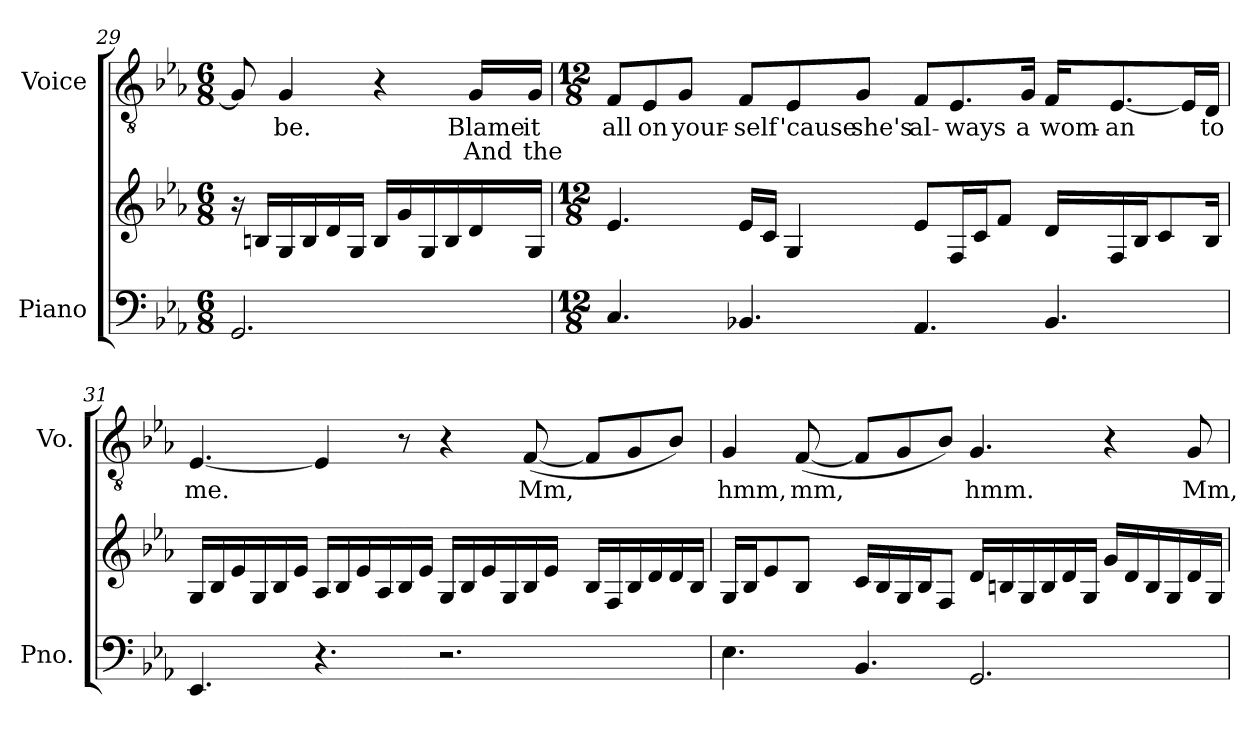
**kern	**kern	**kern	**text	**text
*part2	*part2	*part1	*part1	*part1
*staff3	*staff2	*staff1	*staff1	*staff1
*I"Piano	*	*I"Voice	*	*
*I'Pno.	*	*I'Vo.	*	*
!!LO:LB:g=z
*clefF4	*clefG2	*clefGv2	*	*
*k[b-e-a-]	*k[b-e-a-]	*k[b-e-a-]	*	*
*M6/8	*M6/8	*M6/8	*	*
=29	=29	=29	=29	=29
2.GG/	16r	8G/]	.	.
.	16Bn/LL	.	.	.
!	!	!	!LO:LY:b	!
.	16G/	4G/	be.	.
.	16B/	.	.	.
.	16d/	.	.	.
.	16G/JJ	.	.	.
.	16B/LL	4r	.	.
.	16g/	.	.	.
.	16G/	.	.	.
.	16B/	.	.	.
!	!	!	!LO:LY:b	!LO:LY:b
.	16d/	16G/LL	Blame	And
!	!	!	!LO:LY:b	!LO:LY:b
.	16G/JJ	16G/JJ	it	the
=30	=30	=30	=30	=30
*M12/8	*M12/8	*M12/8	*	*
!	!	!	!LO:LY:b	!
4.C/	4.e-/	8F/L	all	.
!	!	!	!LO:LY:b	!
.	.	8E-/	on	.
!	!	!	!LO:LY:b	!
.	.	8G/J	your-	.
!	!	!	!LO:LY:b	!
4.BB-X/	16e-/LL	8F/L	-self	.
.	16c/JJ	.	.	.
!	!	!	!LO:LY:b	!
.	4G/	8E-/	'cause	.
!	!	!	!LO:LY:b	!
.	.	8G/J	she's	.
!	!	!	!LO:LY:b	!
4.AA-/	8e-/L	8F/L	al-	.
!	!	!	!LO:LY:b	!
.	16F/L	8.E-/	-ways	.
.	16c/J	.	.	.
.	8f/J	.	.	.
!	!	!	!LO:LY:b	!
.	.	16G/Jk	a	.
!	!	!	!LO:LY:b	!
4.BB-/	16d/LL	16F/KL	wom-	.
!	!	!	!LO:LY:b	!
.	16F/	[8.E-/	-an	.
.	16B-/J	.	.	.
.	8c/	.	.	.
.	.	16E-/L]	.	.
!	!	!	!LO:LY:b	!
.	16B-/Jk	16D/JJ	to	.
!!LO:LB:g=z
=31	=31	=31	=31	=31
!	!	!	!LO:LY:b	!
4.EE-/	16G/LL	[4.E-/	me.	.
.	16B-/	.	.	.
.	16e-/	.	.	.
.	16G/	.	.	.
.	16B-/	.	.	.
.	16e-/JJ	.	.	.
4.r	16A-/LL	4E-/]	.	.
.	16B-/	.	.	.
.	16e-/	.	.	.
.	16A-/	.	.	.
.	16B-/	8r	.	.
.	16e-/JJ	.	.	.
2.r	16G/LL	4r	.	.
.	16B-/	.	.	.
.	16e-/	.	.	.
.	16G/	.	.	.
!	!	!	!LO:LY:b	!
.	16B-/	([8F/	Mm,	.
.	16e-/JJ	.	.	.
.	16B-/LL	8F/L]	.	.
.	16F/	.	.	.
.	16B-/	8G/	.	.
.	16d/	.	.	.
.	16d/	8B-/J)	.	.
.	16B-/JJ	.	.	.
=32	=32	=32	=32	=32
!	!	!	!LO:LY:b	!
4.E-\	16G/LL	4G/	hmm,	.
.	16B-/J	.	.	.
.	8e-/	.	.	.
!	!	!	!LO:LY:b	!
.	8B-/J	([8F/	mm,	.
4.BB-/	16c/LL	8F/L]	.	.
.	16B-/	.	.	.
.	16G/	8G/	.	.
.	16B-/J	.	.	.
.	8F/J	8B-/J)	.	.
!	!	!	!LO:LY:b	!
2.GG/	16d/LL	4.G/	hmm.	.
.	16Bn/	.	.	.
.	16G/	.	.	.
.	16B/	.	.	.
.	16d/	.	.	.
.	16G/JJ	.	.	.
.	16g/LL	4r	.	.
.	16d/	.	.	.
.	16B/	.	.	.
.	16G/	.	.	.
!	!	!	!LO:LY:b	!
.	16d/	8G/	Mm,	.
.	16G/JJ	.	.	.
=	=	=	=	=
*-	*-	*-	*-	*-
